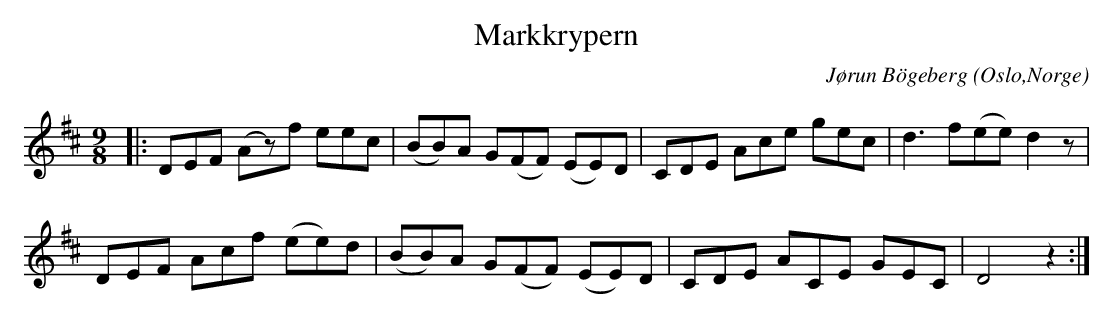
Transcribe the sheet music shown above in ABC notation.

X:1
T:Markkrypern
C:Jørun Bögeberg
O:Oslo,Norge
M:9/8
L:1/8
K:D
|: DEF (Az)f eec|(BB)A G(FF) (EE)D|CDE Ace gec| d3 f(ee)d2z|
DEF Acf (ee)d| (BB)A G(FF) (EE)D| CDE ACE GEC|D4z2 :|
